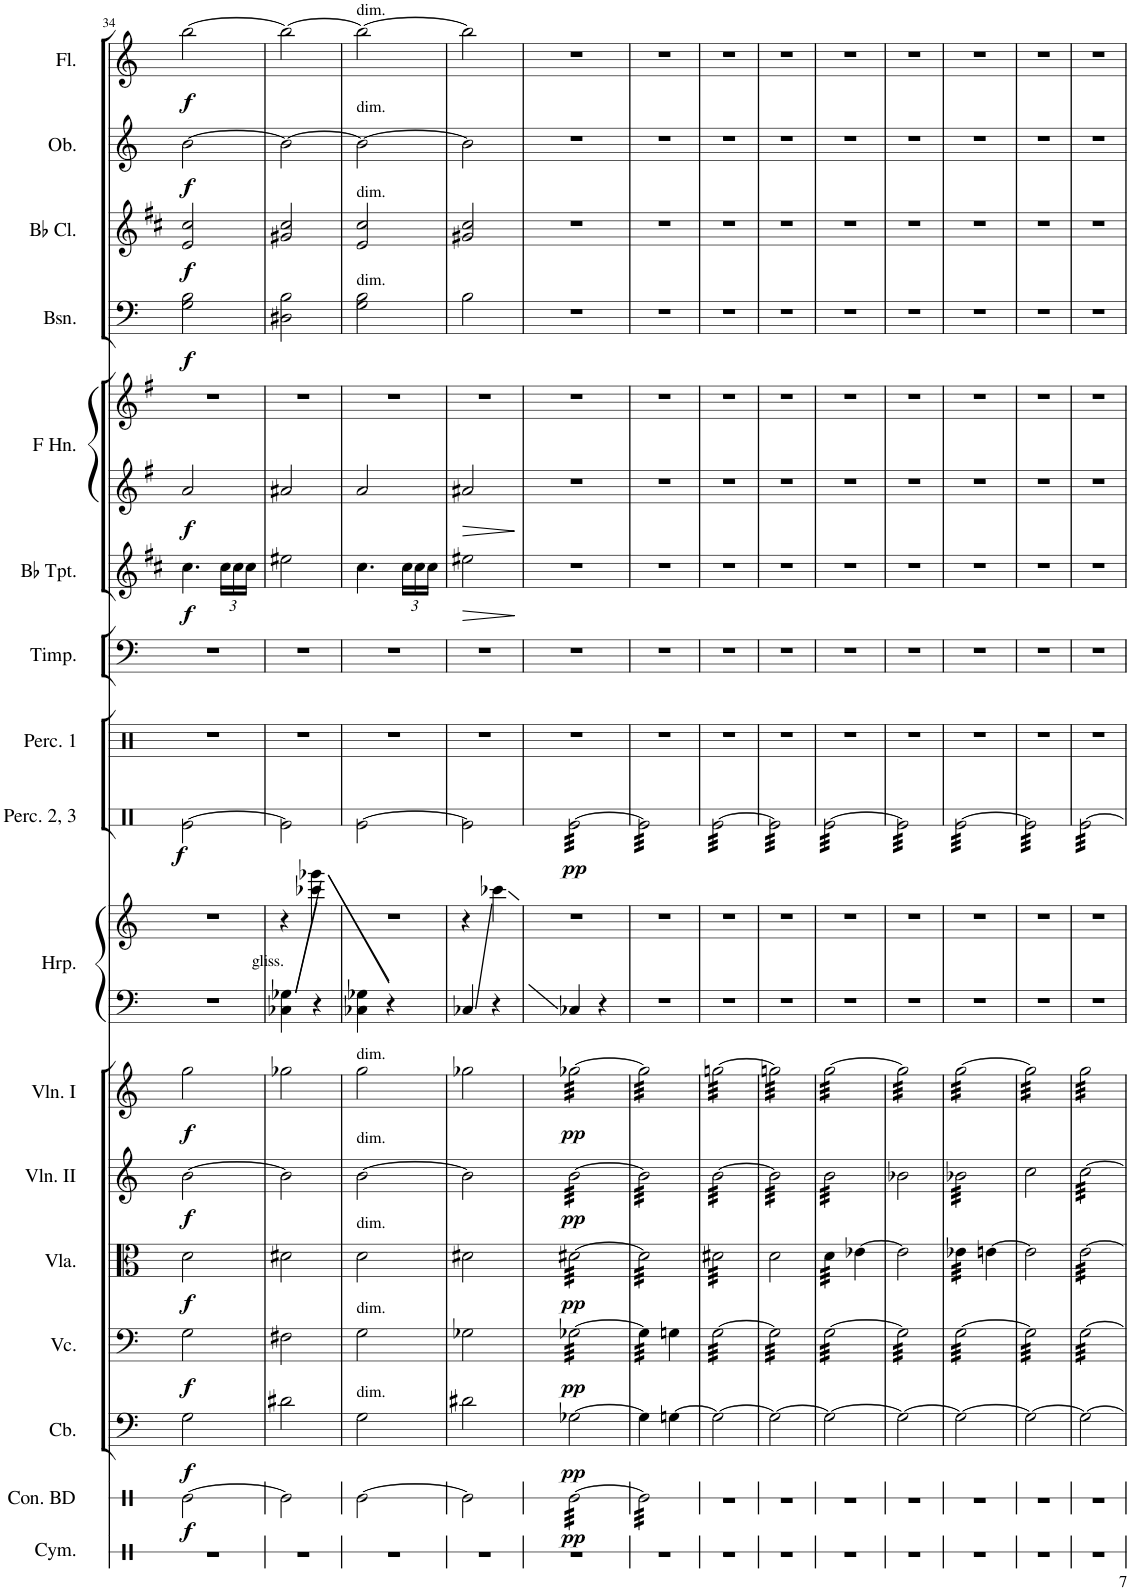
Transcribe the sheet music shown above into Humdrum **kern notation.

**kern	**kern	**dynam	**kern	**dynam	**kern	**dynam	**kern	**dynam	**kern	**dynam	**kern	**dynam	**kern	**kern	**kern	**dynam	**kern	**kern	**kern	**dynam	**kern	**kern	**dynam	**kern	**dynam	**kern	**dynam	**kern	**dynam	**kern	**dynam
*part17	*part16	*part16	*part15	*part15	*part14	*part14	*part13	*part13	*part12	*part12	*part11	*part11	*part10	*part10	*part9	*part9	*part8	*part7	*part6	*part6	*part5	*part5	*part5	*part4	*part4	*part3	*part3	*part2	*part2	*part1	*part1
*staff19	*staff18	*staff18	*staff17	*staff17	*staff16	*staff16	*staff15	*staff15	*staff14	*staff14	*staff13	*staff13	*staff12	*staff11	*staff10	*staff10	*staff9	*staff8	*staff7	*staff7	*staff6	*staff5	*staff5/6	*staff4	*staff4	*staff3	*staff3	*staff2	*staff2	*staff1	*staff1
*I"Cymbal	*I"Concert Bass Drum	*	*I"Contrabasses	*	*I"Violoncellos	*	*I"Violas	*	*I"Violins II	*	*I"Violins I	*	*I"Harp	*	*I"Percussion 2, 3	*	*I"Percussion 1	*I"Timpani	*I"Trumpets in Bb	*	*I"Horns in F	*	*	*I"Bassoons	*	*I"Clarinets in Bb	*	*I"Oboes	*	*I"Flutes	*
*I'Cym.	*I'Con. BD	*	*I'Cb.	*	*I'Vc.	*	*I'Vla.	*	*I'Vln. II	*	*I'Vln. I	*	*I'Hrp.	*	*I'Perc. 2, 3	*	*I'Perc. 1	*I'Timp.	*	*	*	*	*	*I'Bsn.	*	*	*	*I'Ob.	*	*I'Fl.	*
!!LO:PB:g=z
*clefX	*clefX	*	*clefF4	*	*clefF4	*	*clefC3	*	*clefG2	*	*clefG2	*	*clefF4	*clefG2	*clefX	*	*clefG2	*clefF4	*clefG2	*	*clefG2	*clefG2	*	*clefF4	*	*clefG2	*	*clefG2	*	*clefG2	*
*	*	*	*Trd7c12	*	*	*	*	*	*	*	*	*	*	*	*	*	*	*	*Trd1c2	*	*Trd4c7	*Trd4c7	*	*	*	*Trd1c2	*	*	*	*	*
*k[]	*k[]	*	*k[]	*	*k[]	*	*k[]	*	*k[]	*	*k[]	*	*k[]	*k[]	*k[]	*	*k[]	*k[]	*k[f#c#]	*	*k[f#]	*k[f#]	*	*k[]	*	*k[f#c#]	*	*k[]	*	*k[]	*
*M2/4	*M2/4	*	*M2/4	*	*M2/4	*	*M2/4	*	*M2/4	*	*M2/4	*	*M2/4	*M2/4	*M2/4	*	*M2/4	*M2/4	*M2/4	*	*M2/4	*M2/4	*	*M2/4	*	*M2/4	*	*M2/4	*	*M2/4	*
=34	=34	=34	=34	=34	=34	=34	=34	=34	=34	=34	=34	=34	=34	=34	=34	=34	=34	=34	=34	=34	=34	=34	=34	=34	=34	=34	=34	=34	=34	=34	=34
!	!	!LO:DY:b	!	!LO:DY:b	!	!LO:DY:b	!	!LO:DY:b	!	!LO:DY:b	!	!LO:DY:b	!	!	!	!LO:DY:b	!	!	!	!LO:DY:b	!	!	!LO:DY:b=2	!	!LO:DY:b	!	!LO:DY:b	!	!LO:DY:b	!	!LO:DY:b
2r	[2Re\	f	2G\	f	2G\	f	2d\	f	[2b\	f	2gg\	f	2r	2r	[2Rff\	f	2r	2r	4.cc#\	f	2a/	2r	f	2G\ 2B\	f	2e/ 2cc#/	f	[2b\	f	[2bb\	f
*	*	*	*	*	*	*	*	*	*	*	*	*	*	*	*	*	*	*	*Xbrackettup	*	*	*	*	*	*	*	*	*	*	*	*
.	.	.	.	.	.	.	.	.	.	.	.	.	.	.	.	.	.	.	24cc#\LL	.	.	.	.	.	.	.	.	.	.	.	.
.	.	.	.	.	.	.	.	.	.	.	.	.	.	.	.	.	.	.	24cc#\	.	.	.	.	.	.	.	.	.	.	.	.
.	.	.	.	.	.	.	.	.	.	.	.	.	.	.	.	.	.	.	24cc#\JJ	.	.	.	.	.	.	.	.	.	.	.	.
=35	=35	=35	=35	=35	=35	=35	=35	=35	=35	=35	=35	=35	=35	=35	=35	=35	=35	=35	=35	=35	=35	=35	=35	=35	=35	=35	=35	=35	=35	=35	=35
!	!	!	!	!	!	!	!	!	!	!	!	!	!LO:TX:a:t=gliss.	!	!	!	!	!	!	!	!	!	!	!	!	!	!	!	!	!	!
2r	2Re\]	.	2d#X\	.	2F#X\	.	2d#X\	.	2b\]	.	2gg-X\	.	4C-X\ 4G-X\	4r	2Rff\]	.	2r	2r	2ee#X\	.	2a#X/	2r	.	2D#X\ 2B\	.	2g#X/ 2cc#/	.	2b\_	.	2bb\_	.
.	.	.	.	.	.	.	.	.	.	.	.	.	4r	4ccc-X\ 4ggg-X\	.	.	.	.	.	.	.	.	.	.	.	.	.	.	.	.	.
=36	=36	=36	=36	=36	=36	=36	=36	=36	=36	=36	=36	=36	=36	=36	=36	=36	=36	=36	=36	=36	=36	=36	=36	=36	=36	=36	=36	=36	=36	=36	=36
!	!	!	!	!	!	!	!	!	!	!	!	!	!	!	!	!	!	!	!	!	!	!	!	!	!	!	!	!	!	!LO:TX:a:t=dim.	!
!	!	!	!	!	!	!	!	!	!	!	!	!	!	!	!	!	!	!	!	!	!	!	!	!	!	!	!	!LO:TX:a:t=dim.	!	!	!
!	!	!	!	!	!	!	!	!	!	!	!	!	!	!	!	!	!	!	!	!	!	!	!	!	!	!LO:TX:a:t=dim.	!	!	!	!	!
!	!	!	!	!	!	!	!	!	!	!	!	!	!	!	!	!	!	!	!	!	!	!	!	!LO:TX:a:t=dim.	!	!	!	!	!	!	!
!	!	!	!	!	!	!	!	!	!	!	!LO:TX:a:t=dim.	!	!	!	!	!	!	!	!	!	!	!	!	!	!	!	!	!	!	!	!
!	!	!	!	!	!	!	!	!	!LO:TX:a:t=dim.	!	!	!	!	!	!	!	!	!	!	!	!	!	!	!	!	!	!	!	!	!	!
!	!	!	!	!	!	!	!LO:TX:a:t=dim.	!	!	!	!	!	!	!	!	!	!	!	!	!	!	!	!	!	!	!	!	!	!	!	!
!	!	!	!	!	!LO:TX:a:t=dim.	!	!	!	!	!	!	!	!	!	!	!	!	!	!	!	!	!	!	!	!	!	!	!	!	!	!
!	!	!	!LO:TX:a:t=dim.	!	!	!	!	!	!	!	!	!	!	!	!	!	!	!	!	!	!	!	!	!	!	!	!	!	!	!	!
2r	[2Re\	.	2G\	.	2G\	.	2d\	.	[2b\	.	2gg\	.	4C-X\ 4G-X\	2r	[2Rff\	.	2r	2r	4.cc#\	.	2a/	2r	.	2G\ 2B\	.	2e/ 2cc#/	.	2b\_	.	2bb\_	.
.	.	.	.	.	.	.	.	.	.	.	.	.	4r	.	.	.	.	.	.	.	.	.	.	.	.	.	.	.	.	.	.
.	.	.	.	.	.	.	.	.	.	.	.	.	.	.	.	.	.	.	24cc#\LL	.	.	.	.	.	.	.	.	.	.	.	.
.	.	.	.	.	.	.	.	.	.	.	.	.	.	.	.	.	.	.	24cc#\	.	.	.	.	.	.	.	.	.	.	.	.
.	.	.	.	.	.	.	.	.	.	.	.	.	.	.	.	.	.	.	24cc#\JJ	.	.	.	.	.	.	.	.	.	.	.	.
=37	=37	=37	=37	=37	=37	=37	=37	=37	=37	=37	=37	=37	=37	=37	=37	=37	=37	=37	=37	=37	=37	=37	=37	=37	=37	=37	=37	=37	=37	=37	=37
!	!	!	!	!	!	!	!	!	!	!	!	!	!	!	!	!	!	!	!	!LO:HP:b	!	!	!	!	!	!	!	!	!	!	!
2r	2Re\]	.	2d#X\	.	2G-X\	.	2d#X\	.	2b\]	.	2gg-X\	.	4C-X/	4r	2Rff\]	.	2r	2r	2ee#X\	>	2a#X/	2r	.	2B\	.	2g#X/ 2cc#/	.	2b\]	.	2bb\]	.
.	.	.	.	.	.	.	.	.	.	.	.	.	4r	4ccc-X\	.	.	.	.	.	.	.	.	.	.	.	.	.	.	.	.	.
.	.	.	.	.	.	.	.	.	.	.	.	.	.	.	.	.	.	.	.	]	.	.	.	.	.	.	.	.	.	.	.
=38	=38	=38	=38	=38	=38	=38	=38	=38	=38	=38	=38	=38	=38	=38	=38	=38	=38	=38	=38	=38	=38	=38	=38	=38	=38	=38	=38	=38	=38	=38	=38
!	!	!LO:DY:b	!	!LO:DY:b	!	!LO:DY:b	!	!LO:DY:b	!	!LO:DY:b	!	!LO:DY:b	!	!	!	!LO:DY:b	!	!	!	!	!	!	!	!	!	!	!	!	!	!	!
*	*tremolo	*	*	*	*	*	*	*	*	*	*	*	*	*	*	*	*	*	*	*	*	*	*	*	*	*	*	*	*	*	*
*	*	*	*	*	*tremolo	*	*	*	*	*	*	*	*	*	*	*	*	*	*	*	*	*	*	*	*	*	*	*	*	*	*
*	*	*	*	*	*	*	*tremolo	*	*	*	*	*	*	*	*	*	*	*	*	*	*	*	*	*	*	*	*	*	*	*	*
*	*	*	*	*	*	*	*	*	*tremolo	*	*	*	*	*	*	*	*	*	*	*	*	*	*	*	*	*	*	*	*	*	*
*	*	*	*	*	*	*	*	*	*	*	*tremolo	*	*	*	*	*	*	*	*	*	*	*	*	*	*	*	*	*	*	*	*
*	*	*	*	*	*	*	*	*	*	*	*	*	*	*	*tremolo	*	*	*	*	*	*	*	*	*	*	*	*	*	*	*	*
2r	[32Re\LLL	pp	[2G-X\	pp	[32G-X\LLL	pp	[32d#X\LLL	pp	[32b\LLL	pp	[32gg-X\LLL	pp	4C-X/	2r	[32Rff\LLL	pp	2r	2r	2r	.	2r	2r	.	2r	.	2r	.	2r	.	2r	.
.	32Re\	.	.	.	32G-X\	.	32d#X\	.	32b\	.	32gg-X\	.	.	.	32Rff\	.	.	.	.	.	.	.	.	.	.	.	.	.	.	.	.
.	32Re\	.	.	.	32G-X\	.	32d#X\	.	32b\	.	32gg-X\	.	.	.	32Rff\	.	.	.	.	.	.	.	.	.	.	.	.	.	.	.	.
.	32Re\	.	.	.	32G-X\	.	32d#X\	.	32b\	.	32gg-X\	.	.	.	32Rff\	.	.	.	.	.	.	.	.	.	.	.	.	.	.	.	.
.	32Re\	.	.	.	32G-X\	.	32d#X\	.	32b\	.	32gg-X\	.	.	.	32Rff\	.	.	.	.	.	.	.	.	.	.	.	.	.	.	.	.
.	32Re\	.	.	.	32G-X\	.	32d#X\	.	32b\	.	32gg-X\	.	.	.	32Rff\	.	.	.	.	.	.	.	.	.	.	.	.	.	.	.	.
.	32Re\	.	.	.	32G-X\	.	32d#X\	.	32b\	.	32gg-X\	.	.	.	32Rff\	.	.	.	.	.	.	.	.	.	.	.	.	.	.	.	.
.	32Re\	.	.	.	32G-X\	.	32d#X\	.	32b\	.	32gg-X\	.	.	.	32Rff\	.	.	.	.	.	.	.	.	.	.	.	.	.	.	.	.
.	32Re\	.	.	.	32G-X\	.	32d#X\	.	32b\	.	32gg-X\	.	4r	.	32Rff\	.	.	.	.	.	.	.	.	.	.	.	.	.	.	.	.
.	32Re\	.	.	.	32G-X\	.	32d#X\	.	32b\	.	32gg-X\	.	.	.	32Rff\	.	.	.	.	.	.	.	.	.	.	.	.	.	.	.	.
.	32Re\	.	.	.	32G-X\	.	32d#X\	.	32b\	.	32gg-X\	.	.	.	32Rff\	.	.	.	.	.	.	.	.	.	.	.	.	.	.	.	.
.	32Re\	.	.	.	32G-X\	.	32d#X\	.	32b\	.	32gg-X\	.	.	.	32Rff\	.	.	.	.	.	.	.	.	.	.	.	.	.	.	.	.
.	32Re\	.	.	.	32G-X\	.	32d#X\	.	32b\	.	32gg-X\	.	.	.	32Rff\	.	.	.	.	.	.	.	.	.	.	.	.	.	.	.	.
.	32Re\	.	.	.	32G-X\	.	32d#X\	.	32b\	.	32gg-X\	.	.	.	32Rff\	.	.	.	.	.	.	.	.	.	.	.	.	.	.	.	.
.	32Re\	.	.	.	32G-X\	.	32d#X\	.	32b\	.	32gg-X\	.	.	.	32Rff\	.	.	.	.	.	.	.	.	.	.	.	.	.	.	.	.
.	32Re\JJJ	.	.	.	32G-X\JJJ	.	32d#X\JJJ	.	32b\JJJ	.	32gg-X\JJJ	.	.	.	32Rff\JJJ	.	.	.	.	.	.	.	.	.	.	.	.	.	.	.	.
=39	=39	=39	=39	=39	=39	=39	=39	=39	=39	=39	=39	=39	=39	=39	=39	=39	=39	=39	=39	=39	=39	=39	=39	=39	=39	=39	=39	=39	=39	=39	=39
2r	32Re\]LLL	.	4G-\]	.	32G-\]LLL	.	32d#\]LLL	.	32b\]LLL	.	32gg-\]LLL	.	2r	2r	32Rff\]LLL	.	2r	2r	2r	.	2r	2r	.	2r	.	2r	.	2r	.	2r	.
.	32Re\	.	.	.	32G-\	.	32d#\	.	32b\	.	32gg-\	.	.	.	32Rff\	.	.	.	.	.	.	.	.	.	.	.	.	.	.	.	.
.	32Re\	.	.	.	32G-\	.	32d#\	.	32b\	.	32gg-\	.	.	.	32Rff\	.	.	.	.	.	.	.	.	.	.	.	.	.	.	.	.
.	32Re\	.	.	.	32G-\	.	32d#\	.	32b\	.	32gg-\	.	.	.	32Rff\	.	.	.	.	.	.	.	.	.	.	.	.	.	.	.	.
.	32Re\	.	.	.	32G-\	.	32d#\	.	32b\	.	32gg-\	.	.	.	32Rff\	.	.	.	.	.	.	.	.	.	.	.	.	.	.	.	.
.	32Re\	.	.	.	32G-\	.	32d#\	.	32b\	.	32gg-\	.	.	.	32Rff\	.	.	.	.	.	.	.	.	.	.	.	.	.	.	.	.
.	32Re\	.	.	.	32G-\	.	32d#\	.	32b\	.	32gg-\	.	.	.	32Rff\	.	.	.	.	.	.	.	.	.	.	.	.	.	.	.	.
.	32Re\	.	.	.	32G-\JJJ	.	32d#\	.	32b\	.	32gg-\	.	.	.	32Rff\	.	.	.	.	.	.	.	.	.	.	.	.	.	.	.	.
*	*	*	*	*	*Xtremolo	*	*	*	*	*	*	*	*	*	*	*	*	*	*	*	*	*	*	*	*	*	*	*	*	*	*
.	32Re\	.	[4Gn\	.	4Gn\	.	32d#\	.	32b\	.	32gg-\	.	.	.	32Rff\	.	.	.	.	.	.	.	.	.	.	.	.	.	.	.	.
.	32Re\	.	.	.	.	.	32d#\	.	32b\	.	32gg-\	.	.	.	32Rff\	.	.	.	.	.	.	.	.	.	.	.	.	.	.	.	.
.	32Re\	.	.	.	.	.	32d#\	.	32b\	.	32gg-\	.	.	.	32Rff\	.	.	.	.	.	.	.	.	.	.	.	.	.	.	.	.
.	32Re\	.	.	.	.	.	32d#\	.	32b\	.	32gg-\	.	.	.	32Rff\	.	.	.	.	.	.	.	.	.	.	.	.	.	.	.	.
.	32Re\	.	.	.	.	.	32d#\	.	32b\	.	32gg-\	.	.	.	32Rff\	.	.	.	.	.	.	.	.	.	.	.	.	.	.	.	.
.	32Re\	.	.	.	.	.	32d#\	.	32b\	.	32gg-\	.	.	.	32Rff\	.	.	.	.	.	.	.	.	.	.	.	.	.	.	.	.
.	32Re\	.	.	.	.	.	32d#\	.	32b\	.	32gg-\	.	.	.	32Rff\	.	.	.	.	.	.	.	.	.	.	.	.	.	.	.	.
.	32Re\JJJ	.	.	.	.	.	32d#\JJJ	.	32b\JJJ	.	32gg-\JJJ	.	.	.	32Rff\JJJ	.	.	.	.	.	.	.	.	.	.	.	.	.	.	.	.
*	*Xtremolo	*	*	*	*	*	*	*	*	*	*	*	*	*	*	*	*	*	*	*	*	*	*	*	*	*	*	*	*	*	*
=40	=40	=40	=40	=40	=40	=40	=40	=40	=40	=40	=40	=40	=40	=40	=40	=40	=40	=40	=40	=40	=40	=40	=40	=40	=40	=40	=40	=40	=40	=40	=40
*	*	*	*	*	*tremolo	*	*	*	*	*	*	*	*	*	*	*	*	*	*	*	*	*	*	*	*	*	*	*	*	*	*
2r	2r	.	2G\_	.	[32G\LLL	.	32d#X\LLL	.	[32b\LLL	.	[32ggn\LLL	.	2r	2r	[32Rff\LLL	.	2r	2r	2r	.	2r	2r	.	2r	.	2r	.	2r	.	2r	.
.	.	.	.	.	32G\	.	32d#X\	.	32b\	.	32ggn\	.	.	.	32Rff\	.	.	.	.	.	.	.	.	.	.	.	.	.	.	.	.
.	.	.	.	.	32G\	.	32d#X\	.	32b\	.	32ggn\	.	.	.	32Rff\	.	.	.	.	.	.	.	.	.	.	.	.	.	.	.	.
.	.	.	.	.	32G\	.	32d#X\	.	32b\	.	32ggn\	.	.	.	32Rff\	.	.	.	.	.	.	.	.	.	.	.	.	.	.	.	.
.	.	.	.	.	32G\	.	32d#X\	.	32b\	.	32ggn\	.	.	.	32Rff\	.	.	.	.	.	.	.	.	.	.	.	.	.	.	.	.
.	.	.	.	.	32G\	.	32d#X\	.	32b\	.	32ggn\	.	.	.	32Rff\	.	.	.	.	.	.	.	.	.	.	.	.	.	.	.	.
.	.	.	.	.	32G\	.	32d#X\	.	32b\	.	32ggn\	.	.	.	32Rff\	.	.	.	.	.	.	.	.	.	.	.	.	.	.	.	.
.	.	.	.	.	32G\	.	32d#X\	.	32b\	.	32ggn\	.	.	.	32Rff\	.	.	.	.	.	.	.	.	.	.	.	.	.	.	.	.
.	.	.	.	.	32G\	.	32d#X\	.	32b\	.	32ggn\	.	.	.	32Rff\	.	.	.	.	.	.	.	.	.	.	.	.	.	.	.	.
.	.	.	.	.	32G\	.	32d#X\	.	32b\	.	32ggn\	.	.	.	32Rff\	.	.	.	.	.	.	.	.	.	.	.	.	.	.	.	.
.	.	.	.	.	32G\	.	32d#X\	.	32b\	.	32ggn\	.	.	.	32Rff\	.	.	.	.	.	.	.	.	.	.	.	.	.	.	.	.
.	.	.	.	.	32G\	.	32d#X\	.	32b\	.	32ggn\	.	.	.	32Rff\	.	.	.	.	.	.	.	.	.	.	.	.	.	.	.	.
.	.	.	.	.	32G\	.	32d#X\	.	32b\	.	32ggn\	.	.	.	32Rff\	.	.	.	.	.	.	.	.	.	.	.	.	.	.	.	.
.	.	.	.	.	32G\	.	32d#X\	.	32b\	.	32ggn\	.	.	.	32Rff\	.	.	.	.	.	.	.	.	.	.	.	.	.	.	.	.
.	.	.	.	.	32G\	.	32d#X\	.	32b\	.	32ggn\	.	.	.	32Rff\	.	.	.	.	.	.	.	.	.	.	.	.	.	.	.	.
.	.	.	.	.	32G\JJJ	.	32d#X\JJJ	.	32b\JJJ	.	32ggn\JJJ	.	.	.	32Rff\JJJ	.	.	.	.	.	.	.	.	.	.	.	.	.	.	.	.
*	*	*	*	*	*	*	*Xtremolo	*	*	*	*	*	*	*	*	*	*	*	*	*	*	*	*	*	*	*	*	*	*	*	*
=41	=41	=41	=41	=41	=41	=41	=41	=41	=41	=41	=41	=41	=41	=41	=41	=41	=41	=41	=41	=41	=41	=41	=41	=41	=41	=41	=41	=41	=41	=41	=41
2r	2r	.	2G\_	.	32G\]LLL	.	2d\	.	32b\]LLL	.	32ggn\]LLL	.	2r	2r	32Rff\]LLL	.	2r	2r	2r	.	2r	2r	.	2r	.	2r	.	2r	.	2r	.
.	.	.	.	.	32G\	.	.	.	32b\	.	32ggn\	.	.	.	32Rff\	.	.	.	.	.	.	.	.	.	.	.	.	.	.	.	.
.	.	.	.	.	32G\	.	.	.	32b\	.	32ggn\	.	.	.	32Rff\	.	.	.	.	.	.	.	.	.	.	.	.	.	.	.	.
.	.	.	.	.	32G\	.	.	.	32b\	.	32ggn\	.	.	.	32Rff\	.	.	.	.	.	.	.	.	.	.	.	.	.	.	.	.
.	.	.	.	.	32G\	.	.	.	32b\	.	32ggn\	.	.	.	32Rff\	.	.	.	.	.	.	.	.	.	.	.	.	.	.	.	.
.	.	.	.	.	32G\	.	.	.	32b\	.	32ggn\	.	.	.	32Rff\	.	.	.	.	.	.	.	.	.	.	.	.	.	.	.	.
.	.	.	.	.	32G\	.	.	.	32b\	.	32ggn\	.	.	.	32Rff\	.	.	.	.	.	.	.	.	.	.	.	.	.	.	.	.
.	.	.	.	.	32G\	.	.	.	32b\	.	32ggn\	.	.	.	32Rff\	.	.	.	.	.	.	.	.	.	.	.	.	.	.	.	.
.	.	.	.	.	32G\	.	.	.	32b\	.	32ggn\	.	.	.	32Rff\	.	.	.	.	.	.	.	.	.	.	.	.	.	.	.	.
.	.	.	.	.	32G\	.	.	.	32b\	.	32ggn\	.	.	.	32Rff\	.	.	.	.	.	.	.	.	.	.	.	.	.	.	.	.
.	.	.	.	.	32G\	.	.	.	32b\	.	32ggn\	.	.	.	32Rff\	.	.	.	.	.	.	.	.	.	.	.	.	.	.	.	.
.	.	.	.	.	32G\	.	.	.	32b\	.	32ggn\	.	.	.	32Rff\	.	.	.	.	.	.	.	.	.	.	.	.	.	.	.	.
.	.	.	.	.	32G\	.	.	.	32b\	.	32ggn\	.	.	.	32Rff\	.	.	.	.	.	.	.	.	.	.	.	.	.	.	.	.
.	.	.	.	.	32G\	.	.	.	32b\	.	32ggn\	.	.	.	32Rff\	.	.	.	.	.	.	.	.	.	.	.	.	.	.	.	.
.	.	.	.	.	32G\	.	.	.	32b\	.	32ggn\	.	.	.	32Rff\	.	.	.	.	.	.	.	.	.	.	.	.	.	.	.	.
.	.	.	.	.	32G\JJJ	.	.	.	32b\JJJ	.	32ggn\JJJ	.	.	.	32Rff\JJJ	.	.	.	.	.	.	.	.	.	.	.	.	.	.	.	.
=42	=42	=42	=42	=42	=42	=42	=42	=42	=42	=42	=42	=42	=42	=42	=42	=42	=42	=42	=42	=42	=42	=42	=42	=42	=42	=42	=42	=42	=42	=42	=42
*	*	*	*	*	*	*	*tremolo	*	*	*	*	*	*	*	*	*	*	*	*	*	*	*	*	*	*	*	*	*	*	*	*
2r	2r	.	2G\_	.	[32G\LLL	.	32d\LLL	.	32b\LLL	.	[32gg\LLL	.	2r	2r	[32Rff\LLL	.	2r	2r	2r	.	2r	2r	.	2r	.	2r	.	2r	.	2r	.
.	.	.	.	.	32G\	.	32d\	.	32b\	.	32gg\	.	.	.	32Rff\	.	.	.	.	.	.	.	.	.	.	.	.	.	.	.	.
.	.	.	.	.	32G\	.	32d\	.	32b\	.	32gg\	.	.	.	32Rff\	.	.	.	.	.	.	.	.	.	.	.	.	.	.	.	.
.	.	.	.	.	32G\	.	32d\	.	32b\	.	32gg\	.	.	.	32Rff\	.	.	.	.	.	.	.	.	.	.	.	.	.	.	.	.
.	.	.	.	.	32G\	.	32d\	.	32b\	.	32gg\	.	.	.	32Rff\	.	.	.	.	.	.	.	.	.	.	.	.	.	.	.	.
.	.	.	.	.	32G\	.	32d\	.	32b\	.	32gg\	.	.	.	32Rff\	.	.	.	.	.	.	.	.	.	.	.	.	.	.	.	.
.	.	.	.	.	32G\	.	32d\	.	32b\	.	32gg\	.	.	.	32Rff\	.	.	.	.	.	.	.	.	.	.	.	.	.	.	.	.
.	.	.	.	.	32G\	.	32d\JJJ	.	32b\	.	32gg\	.	.	.	32Rff\	.	.	.	.	.	.	.	.	.	.	.	.	.	.	.	.
*	*	*	*	*	*	*	*Xtremolo	*	*	*	*	*	*	*	*	*	*	*	*	*	*	*	*	*	*	*	*	*	*	*	*
.	.	.	.	.	32G\	.	[4e-X\	.	32b\	.	32gg\	.	.	.	32Rff\	.	.	.	.	.	.	.	.	.	.	.	.	.	.	.	.
.	.	.	.	.	32G\	.	.	.	32b\	.	32gg\	.	.	.	32Rff\	.	.	.	.	.	.	.	.	.	.	.	.	.	.	.	.
.	.	.	.	.	32G\	.	.	.	32b\	.	32gg\	.	.	.	32Rff\	.	.	.	.	.	.	.	.	.	.	.	.	.	.	.	.
.	.	.	.	.	32G\	.	.	.	32b\	.	32gg\	.	.	.	32Rff\	.	.	.	.	.	.	.	.	.	.	.	.	.	.	.	.
.	.	.	.	.	32G\	.	.	.	32b\	.	32gg\	.	.	.	32Rff\	.	.	.	.	.	.	.	.	.	.	.	.	.	.	.	.
.	.	.	.	.	32G\	.	.	.	32b\	.	32gg\	.	.	.	32Rff\	.	.	.	.	.	.	.	.	.	.	.	.	.	.	.	.
.	.	.	.	.	32G\	.	.	.	32b\	.	32gg\	.	.	.	32Rff\	.	.	.	.	.	.	.	.	.	.	.	.	.	.	.	.
.	.	.	.	.	32G\JJJ	.	.	.	32b\JJJ	.	32gg\JJJ	.	.	.	32Rff\JJJ	.	.	.	.	.	.	.	.	.	.	.	.	.	.	.	.
*	*	*	*	*	*	*	*	*	*Xtremolo	*	*	*	*	*	*	*	*	*	*	*	*	*	*	*	*	*	*	*	*	*	*
=43	=43	=43	=43	=43	=43	=43	=43	=43	=43	=43	=43	=43	=43	=43	=43	=43	=43	=43	=43	=43	=43	=43	=43	=43	=43	=43	=43	=43	=43	=43	=43
2r	2r	.	2G\_	.	32G\]LLL	.	2e-\]	.	2b-X\	.	32gg\]LLL	.	2r	2r	32Rff\]LLL	.	2r	2r	2r	.	2r	2r	.	2r	.	2r	.	2r	.	2r	.
.	.	.	.	.	32G\	.	.	.	.	.	32gg\	.	.	.	32Rff\	.	.	.	.	.	.	.	.	.	.	.	.	.	.	.	.
.	.	.	.	.	32G\	.	.	.	.	.	32gg\	.	.	.	32Rff\	.	.	.	.	.	.	.	.	.	.	.	.	.	.	.	.
.	.	.	.	.	32G\	.	.	.	.	.	32gg\	.	.	.	32Rff\	.	.	.	.	.	.	.	.	.	.	.	.	.	.	.	.
.	.	.	.	.	32G\	.	.	.	.	.	32gg\	.	.	.	32Rff\	.	.	.	.	.	.	.	.	.	.	.	.	.	.	.	.
.	.	.	.	.	32G\	.	.	.	.	.	32gg\	.	.	.	32Rff\	.	.	.	.	.	.	.	.	.	.	.	.	.	.	.	.
.	.	.	.	.	32G\	.	.	.	.	.	32gg\	.	.	.	32Rff\	.	.	.	.	.	.	.	.	.	.	.	.	.	.	.	.
.	.	.	.	.	32G\	.	.	.	.	.	32gg\	.	.	.	32Rff\	.	.	.	.	.	.	.	.	.	.	.	.	.	.	.	.
.	.	.	.	.	32G\	.	.	.	.	.	32gg\	.	.	.	32Rff\	.	.	.	.	.	.	.	.	.	.	.	.	.	.	.	.
.	.	.	.	.	32G\	.	.	.	.	.	32gg\	.	.	.	32Rff\	.	.	.	.	.	.	.	.	.	.	.	.	.	.	.	.
.	.	.	.	.	32G\	.	.	.	.	.	32gg\	.	.	.	32Rff\	.	.	.	.	.	.	.	.	.	.	.	.	.	.	.	.
.	.	.	.	.	32G\	.	.	.	.	.	32gg\	.	.	.	32Rff\	.	.	.	.	.	.	.	.	.	.	.	.	.	.	.	.
.	.	.	.	.	32G\	.	.	.	.	.	32gg\	.	.	.	32Rff\	.	.	.	.	.	.	.	.	.	.	.	.	.	.	.	.
.	.	.	.	.	32G\	.	.	.	.	.	32gg\	.	.	.	32Rff\	.	.	.	.	.	.	.	.	.	.	.	.	.	.	.	.
.	.	.	.	.	32G\	.	.	.	.	.	32gg\	.	.	.	32Rff\	.	.	.	.	.	.	.	.	.	.	.	.	.	.	.	.
.	.	.	.	.	32G\JJJ	.	.	.	.	.	32gg\JJJ	.	.	.	32Rff\JJJ	.	.	.	.	.	.	.	.	.	.	.	.	.	.	.	.
=44	=44	=44	=44	=44	=44	=44	=44	=44	=44	=44	=44	=44	=44	=44	=44	=44	=44	=44	=44	=44	=44	=44	=44	=44	=44	=44	=44	=44	=44	=44	=44
*	*	*	*	*	*	*	*tremolo	*	*	*	*	*	*	*	*	*	*	*	*	*	*	*	*	*	*	*	*	*	*	*	*
*	*	*	*	*	*	*	*	*	*tremolo	*	*	*	*	*	*	*	*	*	*	*	*	*	*	*	*	*	*	*	*	*	*
2r	2r	.	2G\_	.	[32G\LLL	.	32e-X\LLL	.	32b-X\LLL	.	[32gg\LLL	.	2r	2r	[32Rff\LLL	.	2r	2r	2r	.	2r	2r	.	2r	.	2r	.	2r	.	2r	.
.	.	.	.	.	32G\	.	32e-X\	.	32b-X\	.	32gg\	.	.	.	32Rff\	.	.	.	.	.	.	.	.	.	.	.	.	.	.	.	.
.	.	.	.	.	32G\	.	32e-X\	.	32b-X\	.	32gg\	.	.	.	32Rff\	.	.	.	.	.	.	.	.	.	.	.	.	.	.	.	.
.	.	.	.	.	32G\	.	32e-X\	.	32b-X\	.	32gg\	.	.	.	32Rff\	.	.	.	.	.	.	.	.	.	.	.	.	.	.	.	.
.	.	.	.	.	32G\	.	32e-X\	.	32b-X\	.	32gg\	.	.	.	32Rff\	.	.	.	.	.	.	.	.	.	.	.	.	.	.	.	.
.	.	.	.	.	32G\	.	32e-X\	.	32b-X\	.	32gg\	.	.	.	32Rff\	.	.	.	.	.	.	.	.	.	.	.	.	.	.	.	.
.	.	.	.	.	32G\	.	32e-X\	.	32b-X\	.	32gg\	.	.	.	32Rff\	.	.	.	.	.	.	.	.	.	.	.	.	.	.	.	.
.	.	.	.	.	32G\	.	32e-X\JJJ	.	32b-X\	.	32gg\	.	.	.	32Rff\	.	.	.	.	.	.	.	.	.	.	.	.	.	.	.	.
*	*	*	*	*	*	*	*Xtremolo	*	*	*	*	*	*	*	*	*	*	*	*	*	*	*	*	*	*	*	*	*	*	*	*
.	.	.	.	.	32G\	.	[4en\	.	32b-X\	.	32gg\	.	.	.	32Rff\	.	.	.	.	.	.	.	.	.	.	.	.	.	.	.	.
.	.	.	.	.	32G\	.	.	.	32b-X\	.	32gg\	.	.	.	32Rff\	.	.	.	.	.	.	.	.	.	.	.	.	.	.	.	.
.	.	.	.	.	32G\	.	.	.	32b-X\	.	32gg\	.	.	.	32Rff\	.	.	.	.	.	.	.	.	.	.	.	.	.	.	.	.
.	.	.	.	.	32G\	.	.	.	32b-X\	.	32gg\	.	.	.	32Rff\	.	.	.	.	.	.	.	.	.	.	.	.	.	.	.	.
.	.	.	.	.	32G\	.	.	.	32b-X\	.	32gg\	.	.	.	32Rff\	.	.	.	.	.	.	.	.	.	.	.	.	.	.	.	.
.	.	.	.	.	32G\	.	.	.	32b-X\	.	32gg\	.	.	.	32Rff\	.	.	.	.	.	.	.	.	.	.	.	.	.	.	.	.
.	.	.	.	.	32G\	.	.	.	32b-X\	.	32gg\	.	.	.	32Rff\	.	.	.	.	.	.	.	.	.	.	.	.	.	.	.	.
.	.	.	.	.	32G\JJJ	.	.	.	32b-X\JJJ	.	32gg\JJJ	.	.	.	32Rff\JJJ	.	.	.	.	.	.	.	.	.	.	.	.	.	.	.	.
*	*	*	*	*	*	*	*	*	*Xtremolo	*	*	*	*	*	*	*	*	*	*	*	*	*	*	*	*	*	*	*	*	*	*
=45	=45	=45	=45	=45	=45	=45	=45	=45	=45	=45	=45	=45	=45	=45	=45	=45	=45	=45	=45	=45	=45	=45	=45	=45	=45	=45	=45	=45	=45	=45	=45
2r	2r	.	2G\_	.	32G\]LLL	.	2e\]	.	2cc\	.	32gg\]LLL	.	2r	2r	32Rff\]LLL	.	2r	2r	2r	.	2r	2r	.	2r	.	2r	.	2r	.	2r	.
.	.	.	.	.	32G\	.	.	.	.	.	32gg\	.	.	.	32Rff\	.	.	.	.	.	.	.	.	.	.	.	.	.	.	.	.
.	.	.	.	.	32G\	.	.	.	.	.	32gg\	.	.	.	32Rff\	.	.	.	.	.	.	.	.	.	.	.	.	.	.	.	.
.	.	.	.	.	32G\	.	.	.	.	.	32gg\	.	.	.	32Rff\	.	.	.	.	.	.	.	.	.	.	.	.	.	.	.	.
.	.	.	.	.	32G\	.	.	.	.	.	32gg\	.	.	.	32Rff\	.	.	.	.	.	.	.	.	.	.	.	.	.	.	.	.
.	.	.	.	.	32G\	.	.	.	.	.	32gg\	.	.	.	32Rff\	.	.	.	.	.	.	.	.	.	.	.	.	.	.	.	.
.	.	.	.	.	32G\	.	.	.	.	.	32gg\	.	.	.	32Rff\	.	.	.	.	.	.	.	.	.	.	.	.	.	.	.	.
.	.	.	.	.	32G\	.	.	.	.	.	32gg\	.	.	.	32Rff\	.	.	.	.	.	.	.	.	.	.	.	.	.	.	.	.
.	.	.	.	.	32G\	.	.	.	.	.	32gg\	.	.	.	32Rff\	.	.	.	.	.	.	.	.	.	.	.	.	.	.	.	.
.	.	.	.	.	32G\	.	.	.	.	.	32gg\	.	.	.	32Rff\	.	.	.	.	.	.	.	.	.	.	.	.	.	.	.	.
.	.	.	.	.	32G\	.	.	.	.	.	32gg\	.	.	.	32Rff\	.	.	.	.	.	.	.	.	.	.	.	.	.	.	.	.
.	.	.	.	.	32G\	.	.	.	.	.	32gg\	.	.	.	32Rff\	.	.	.	.	.	.	.	.	.	.	.	.	.	.	.	.
.	.	.	.	.	32G\	.	.	.	.	.	32gg\	.	.	.	32Rff\	.	.	.	.	.	.	.	.	.	.	.	.	.	.	.	.
.	.	.	.	.	32G\	.	.	.	.	.	32gg\	.	.	.	32Rff\	.	.	.	.	.	.	.	.	.	.	.	.	.	.	.	.
.	.	.	.	.	32G\	.	.	.	.	.	32gg\	.	.	.	32Rff\	.	.	.	.	.	.	.	.	.	.	.	.	.	.	.	.
.	.	.	.	.	32G\JJJ	.	.	.	.	.	32gg\JJJ	.	.	.	32Rff\JJJ	.	.	.	.	.	.	.	.	.	.	.	.	.	.	.	.
=46	=46	=46	=46	=46	=46	=46	=46	=46	=46	=46	=46	=46	=46	=46	=46	=46	=46	=46	=46	=46	=46	=46	=46	=46	=46	=46	=46	=46	=46	=46	=46
*	*	*	*	*	*	*	*tremolo	*	*	*	*	*	*	*	*	*	*	*	*	*	*	*	*	*	*	*	*	*	*	*	*
*	*	*	*	*	*	*	*	*	*tremolo	*	*	*	*	*	*	*	*	*	*	*	*	*	*	*	*	*	*	*	*	*	*
2r	2r	.	2G\_	.	[32G\LLL	.	[32e\LLL	.	[32cc\LLL	.	32gg\LLL	.	2r	2r	[32Rff\LLL	.	2r	2r	2r	.	2r	2r	.	2r	.	2r	.	2r	.	2r	.
.	.	.	.	.	32G\	.	32e\	.	32cc\	.	32gg\	.	.	.	32Rff\	.	.	.	.	.	.	.	.	.	.	.	.	.	.	.	.
.	.	.	.	.	32G\	.	32e\	.	32cc\	.	32gg\	.	.	.	32Rff\	.	.	.	.	.	.	.	.	.	.	.	.	.	.	.	.
.	.	.	.	.	32G\	.	32e\	.	32cc\	.	32gg\	.	.	.	32Rff\	.	.	.	.	.	.	.	.	.	.	.	.	.	.	.	.
.	.	.	.	.	32G\	.	32e\	.	32cc\	.	32gg\	.	.	.	32Rff\	.	.	.	.	.	.	.	.	.	.	.	.	.	.	.	.
.	.	.	.	.	32G\	.	32e\	.	32cc\	.	32gg\	.	.	.	32Rff\	.	.	.	.	.	.	.	.	.	.	.	.	.	.	.	.
.	.	.	.	.	32G\	.	32e\	.	32cc\	.	32gg\	.	.	.	32Rff\	.	.	.	.	.	.	.	.	.	.	.	.	.	.	.	.
.	.	.	.	.	32G\	.	32e\	.	32cc\	.	32gg\	.	.	.	32Rff\	.	.	.	.	.	.	.	.	.	.	.	.	.	.	.	.
.	.	.	.	.	32G\	.	32e\	.	32cc\	.	32gg\	.	.	.	32Rff\	.	.	.	.	.	.	.	.	.	.	.	.	.	.	.	.
.	.	.	.	.	32G\	.	32e\	.	32cc\	.	32gg\	.	.	.	32Rff\	.	.	.	.	.	.	.	.	.	.	.	.	.	.	.	.
.	.	.	.	.	32G\	.	32e\	.	32cc\	.	32gg\	.	.	.	32Rff\	.	.	.	.	.	.	.	.	.	.	.	.	.	.	.	.
.	.	.	.	.	32G\	.	32e\	.	32cc\	.	32gg\	.	.	.	32Rff\	.	.	.	.	.	.	.	.	.	.	.	.	.	.	.	.
.	.	.	.	.	32G\	.	32e\	.	32cc\	.	32gg\	.	.	.	32Rff\	.	.	.	.	.	.	.	.	.	.	.	.	.	.	.	.
.	.	.	.	.	32G\	.	32e\	.	32cc\	.	32gg\	.	.	.	32Rff\	.	.	.	.	.	.	.	.	.	.	.	.	.	.	.	.
.	.	.	.	.	32G\	.	32e\	.	32cc\	.	32gg\	.	.	.	32Rff\	.	.	.	.	.	.	.	.	.	.	.	.	.	.	.	.
.	.	.	.	.	32G\JJJ	.	32e\JJJ	.	32cc\JJJ	.	32gg\JJJ	.	.	.	32Rff\JJJ	.	.	.	.	.	.	.	.	.	.	.	.	.	.	.	.
*	*	*	*	*	*	*	*	*	*	*	*	*	*	*	*Xtremolo	*	*	*	*	*	*	*	*	*	*	*	*	*	*	*	*
*	*	*	*	*	*	*	*	*	*	*	*Xtremolo	*	*	*	*	*	*	*	*	*	*	*	*	*	*	*	*	*	*	*	*
*	*	*	*	*	*	*	*	*	*Xtremolo	*	*	*	*	*	*	*	*	*	*	*	*	*	*	*	*	*	*	*	*	*	*
*	*	*	*	*	*	*	*Xtremolo	*	*	*	*	*	*	*	*	*	*	*	*	*	*	*	*	*	*	*	*	*	*	*	*
*	*	*	*	*	*Xtremolo	*	*	*	*	*	*	*	*	*	*	*	*	*	*	*	*	*	*	*	*	*	*	*	*	*	*
=	=	=	=	=	=	=	=	=	=	=	=	=	=	=	=	=	=	=	=	=	=	=	=	=	=	=	=	=	=	=	=
*-	*-	*-	*-	*-	*-	*-	*-	*-	*-	*-	*-	*-	*-	*-	*-	*-	*-	*-	*-	*-	*-	*-	*-	*-	*-	*-	*-	*-	*-	*-	*-
